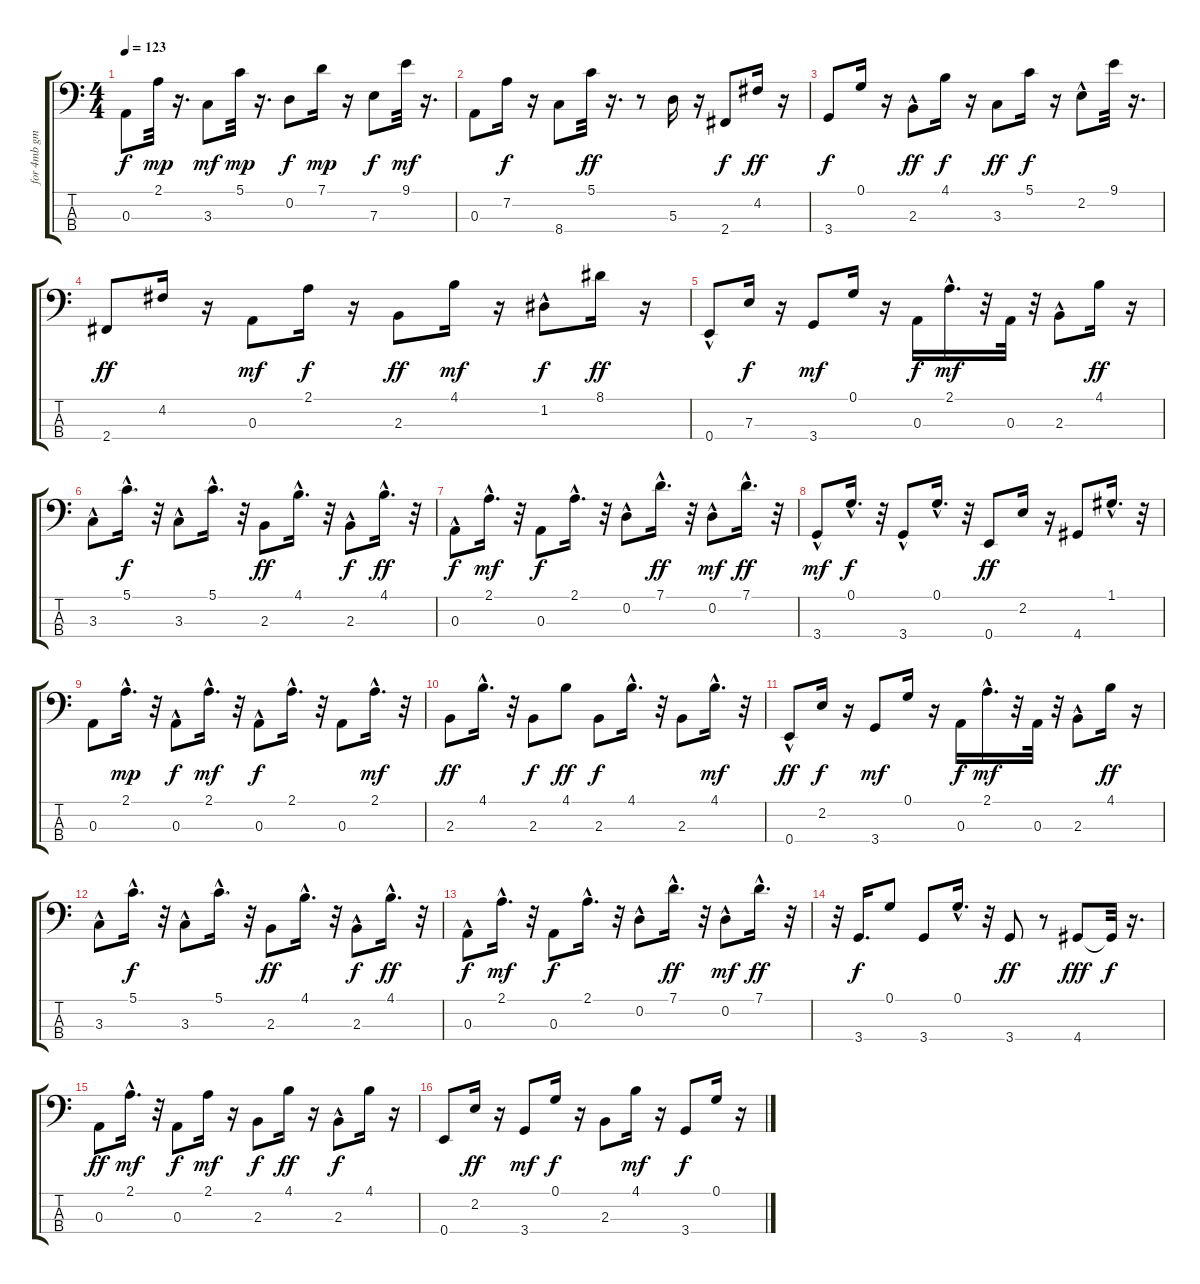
\track ("for 4mb gm" "for 4mb gm") {instrument electricbassfinger}
\staff {score tabs}
\tuning (G2 D2 A1 E1) {hide}
\ts (4 4)
\tempo 123
\clef f4
\ks c
0.3.8{dy f} 2.1.32{dy mp} r.16{d} 3.3.8{dy mf} 5.1.32{dy mp} r.16{d} 0.2.8{dy f} 7.1.16{dy mp} r.16 7.3.8{dy f} 9.1.32{dy mf} r.16{d} |
0.3.8 7.2.16{dy f} r.16 8.4.8 5.1.32{dy ff} r.16{d} r.8 5.3.16 r.16 2.4.8{dy f} 4.2.16{dy ff} r.16 |
3.4.8{dy f} 0.1.16 r.16 2.3{hac}.8{dy ff} 4.1.16{dy f} r.16 3.3.8{dy ff} 5.1.16{dy f} r.16 2.2{hac}.8 9.1.32 r.16{d} |
2.4.8{dy ff} 4.2.16 r.16 0.3.8{dy mf} 2.1.16{dy f} r.16 2.3.8{dy ff} 4.1.16{dy mf} r.16 1.2{hac}.8{dy f} 8.1.16{dy ff} r.16 |
0.4{hac}.8 7.3.16{dy f} r.16 3.4.8{dy mf} 0.1.16 r.16 0.3.16{dy f} 2.1{hac}.16{d dy mf} r.32 0.3.32 r.32 2.3{hac}.8 4.1.16{dy ff} r.16 |
3.3{hac}.8 5.1{hac}.16{d dy f} r.32 3.3{hac}.8 5.1{hac}.16{d} r.32 2.3.8{dy ff} 4.1{hac}.16{d} r.32 2.3{hac}.8{dy f} 4.1{hac}.16{d dy ff} r.32 |
0.3{hac}.8{dy f} 2.1{hac}.16{d dy mf} r.32 0.3.8{dy f} 2.1{hac}.16{d} r.32 0.2{hac}.8 7.1{hac}.16{d dy ff} r.32 0.2{hac}.8{dy mf} 7.1{hac}.16{d dy ff} r.32 |
3.4{hac}.8{dy mf} 0.1{hac}.16{d dy f} r.32 3.4{hac}.8 0.1{hac}.16{d} r.32 0.4.8{dy ff} 2.2.16 r.16 4.4.8 1.1{hac}.16{d} r.32 |
0.3.8 2.1{hac}.16{d dy mp} r.32 0.3{hac}.8{dy f} 2.1{hac}.16{d dy mf} r.32 0.3{hac}.8{dy f} 2.1{hac}.16{d} r.32 0.3.8 2.1{hac}.16{d dy mf} r.32 |
2.3.8{dy ff} 4.1{hac}.16{d} r.32 2.3.8{dy f} 4.1.8{dy ff} 2.3.8{dy f} 4.1{hac}.16{d} r.32 2.3.8 4.1{hac}.16{d dy mf} r.32 |
0.4{hac}.8{dy ff} 2.2.16{dy f} r.16 3.4.8{dy mf} 0.1.16 r.16 0.3.16{dy f} 2.1{hac}.16{d dy mf} r.32 0.3.32 r.32 2.3{hac}.8 4.1.16{dy ff} r.16 |
3.3{hac}.8 5.1{hac}.16{d dy f} r.32 3.3{hac}.8 5.1{hac}.16{d} r.32 2.3.8{dy ff} 4.1{hac}.16{d} r.32 2.3{hac}.8{dy f} 4.1{hac}.16{d dy ff} r.32 |
0.3{hac}.8{dy f} 2.1{hac}.16{d dy mf} r.32 0.3.8{dy f} 2.1{hac}.16{d} r.32 0.2{hac}.8 7.1{hac}.16{d dy ff} r.32 0.2{hac}.8{dy mf} 7.1{hac}.16{d dy ff} r.32 |
r.32 3.4.16{d dy f} 0.1.8 3.4.8 0.1{hac}.16{d} r.32 3.4.8{dy ff} r.8 4.4.8{dy fff} 4.4{t}.32{dy f} r.16{d} |
0.3.8{dy ff} 2.1{hac}.16{d dy mf} r.32 0.3.8{dy f} 2.1.16{dy mf} r.16 2.3.8{dy f} 4.1.16{dy ff} r.16 2.3{hac}.8{dy f} 4.1.16 r.16 |
0.4.8 2.2.16{dy ff} r.16 3.4.8{dy mf} 0.1.16{dy f} r.16 2.3.8 4.1.16{dy mf} r.16 3.4.8{dy f} 0.1.16 r.16
